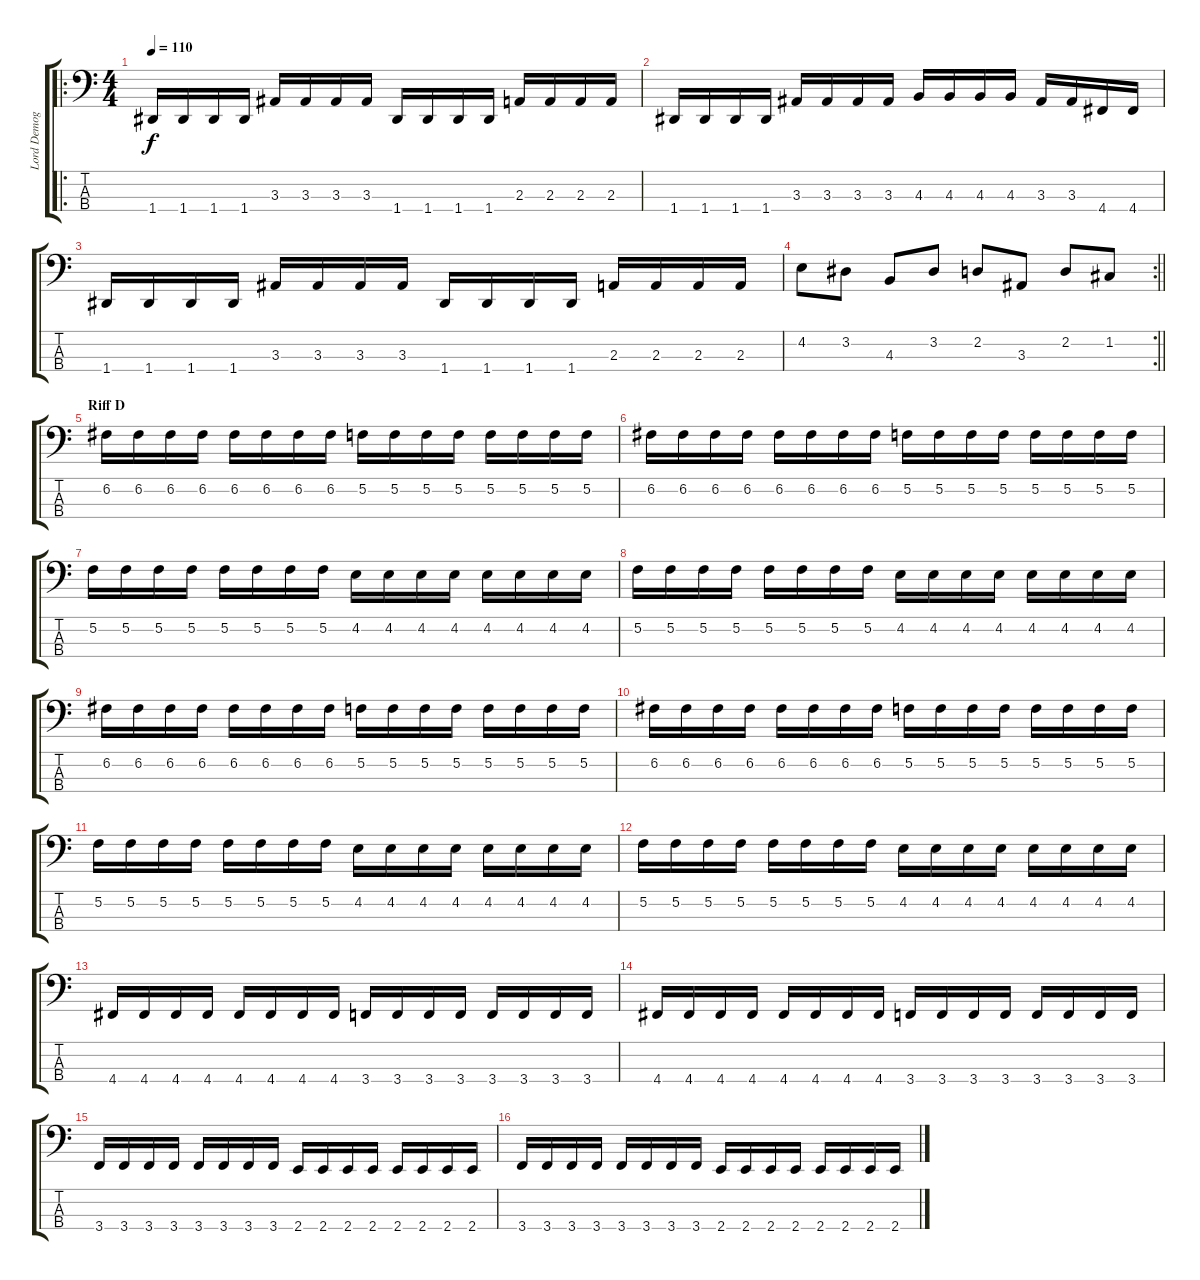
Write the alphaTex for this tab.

\track ("Lord Demogorgon" "Lord Demog") {instrument electricbasspick}
\staff {score tabs}
\tuning (F2 C2 G1 D1) {hide}
\ro
\ts (4 4)
\tempo 110
\clef f4
\ks c
1.4.16{dy f} 1.4.16 1.4.16 1.4.16 3.3.16 3.3.16 3.3.16 3.3.16 1.4.16 1.4.16 1.4.16 1.4.16 2.3.16 2.3.16 2.3.16 2.3.16 |
1.4.16 1.4.16 1.4.16 1.4.16 3.3.16 3.3.16 3.3.16 3.3.16 4.3.16 4.3.16 4.3.16 4.3.16 3.3.16 3.3.16 4.4.16 4.4.16 |
1.4.16 1.4.16 1.4.16 1.4.16 3.3.16 3.3.16 3.3.16 3.3.16 1.4.16 1.4.16 1.4.16 1.4.16 2.3.16 2.3.16 2.3.16 2.3.16 |
\rc 2
\barLineRight lightlight
4.2.8 3.2.8 4.3.8 3.2.8 2.2.8 3.3.8 2.2.8 1.2.8 |
\section ("" "Riff D")
6.2.16 6.2.16 6.2.16 6.2.16 6.2.16 6.2.16 6.2.16 6.2.16 5.2.16 5.2.16 5.2.16 5.2.16 5.2.16 5.2.16 5.2.16 5.2.16 |
6.2.16 6.2.16 6.2.16 6.2.16 6.2.16 6.2.16 6.2.16 6.2.16 5.2.16 5.2.16 5.2.16 5.2.16 5.2.16 5.2.16 5.2.16 5.2.16 |
5.2.16 5.2.16 5.2.16 5.2.16 5.2.16 5.2.16 5.2.16 5.2.16 4.2.16 4.2.16 4.2.16 4.2.16 4.2.16 4.2.16 4.2.16 4.2.16 |
5.2.16 5.2.16 5.2.16 5.2.16 5.2.16 5.2.16 5.2.16 5.2.16 4.2.16 4.2.16 4.2.16 4.2.16 4.2.16 4.2.16 4.2.16 4.2.16 |
6.2.16 6.2.16 6.2.16 6.2.16 6.2.16 6.2.16 6.2.16 6.2.16 5.2.16 5.2.16 5.2.16 5.2.16 5.2.16 5.2.16 5.2.16 5.2.16 |
6.2.16 6.2.16 6.2.16 6.2.16 6.2.16 6.2.16 6.2.16 6.2.16 5.2.16 5.2.16 5.2.16 5.2.16 5.2.16 5.2.16 5.2.16 5.2.16 |
5.2.16 5.2.16 5.2.16 5.2.16 5.2.16 5.2.16 5.2.16 5.2.16 4.2.16 4.2.16 4.2.16 4.2.16 4.2.16 4.2.16 4.2.16 4.2.16 |
5.2.16 5.2.16 5.2.16 5.2.16 5.2.16 5.2.16 5.2.16 5.2.16 4.2.16 4.2.16 4.2.16 4.2.16 4.2.16 4.2.16 4.2.16 4.2.16 |
4.4.16 4.4.16 4.4.16 4.4.16 4.4.16 4.4.16 4.4.16 4.4.16 3.4.16 3.4.16 3.4.16 3.4.16 3.4.16 3.4.16 3.4.16 3.4.16 |
4.4.16 4.4.16 4.4.16 4.4.16 4.4.16 4.4.16 4.4.16 4.4.16 3.4.16 3.4.16 3.4.16 3.4.16 3.4.16 3.4.16 3.4.16 3.4.16 |
3.4.16 3.4.16 3.4.16 3.4.16 3.4.16 3.4.16 3.4.16 3.4.16 2.4.16 2.4.16 2.4.16 2.4.16 2.4.16 2.4.16 2.4.16 2.4.16 |
3.4.16 3.4.16 3.4.16 3.4.16 3.4.16 3.4.16 3.4.16 3.4.16 2.4.16 2.4.16 2.4.16 2.4.16 2.4.16 2.4.16 2.4.16 2.4.16
